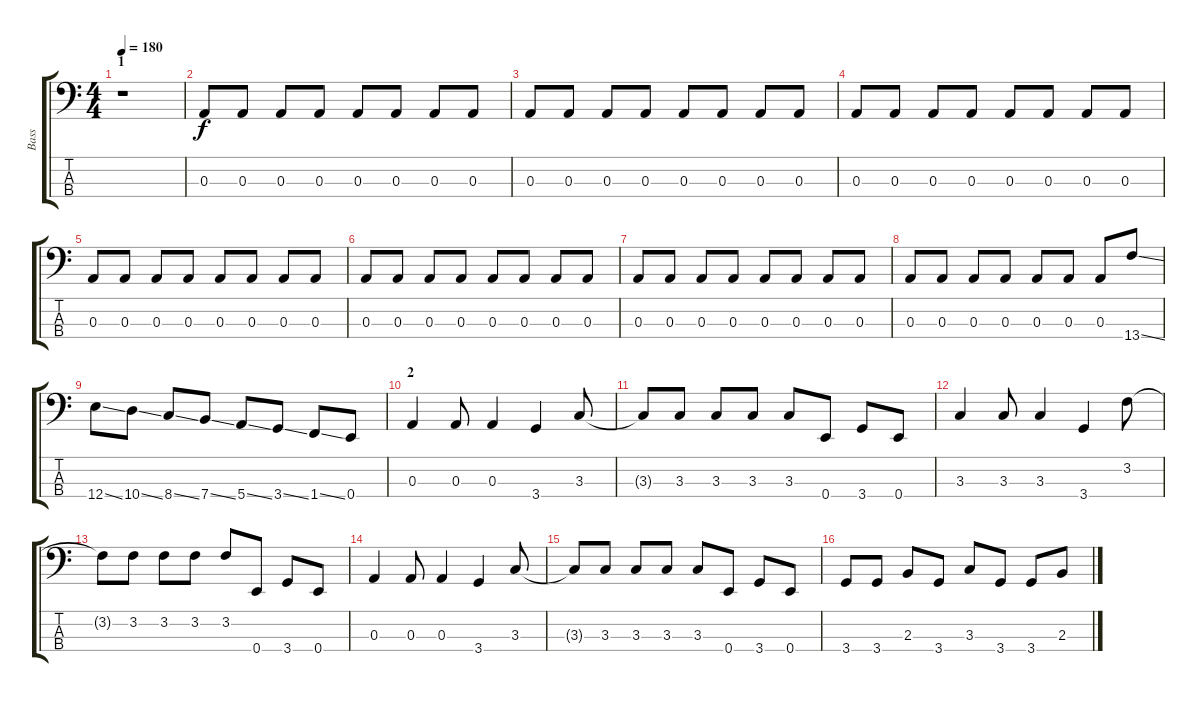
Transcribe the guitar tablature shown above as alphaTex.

\track ("Bass" "Bass") {instrument electricbassfinger}
\staff {score tabs}
\tuning (G2 D2 A1 E1) {hide}
\ts (4 4)
\section ("" "1")
\tempo 180
\clef f4
\ks c
r.1{dy f instrument electricbassfinger} |
0.3.8 0.3.8 0.3.8 0.3.8 0.3.8 0.3.8 0.3.8 0.3.8 |
0.3.8 0.3.8 0.3.8 0.3.8 0.3.8 0.3.8 0.3.8 0.3.8 |
0.3.8 0.3.8 0.3.8 0.3.8 0.3.8 0.3.8 0.3.8 0.3.8 |
0.3.8 0.3.8 0.3.8 0.3.8 0.3.8 0.3.8 0.3.8 0.3.8 |
0.3.8 0.3.8 0.3.8 0.3.8 0.3.8 0.3.8 0.3.8 0.3.8 |
0.3.8 0.3.8 0.3.8 0.3.8 0.3.8 0.3.8 0.3.8 0.3.8 |
0.3.8 0.3.8 0.3.8 0.3.8 0.3.8 0.3.8 0.3.8 13.4{ss}.8 |
12.4{ss}.8 10.4{ss}.8 8.4{ss}.8 7.4{ss}.8 5.4{ss}.8 3.4{ss}.8 1.4{ss}.8 0.4.8 |
\section ("" "2")
0.3.4 0.3.8 0.3.4 3.4.4 3.3.8 |
3.3{t}.8 3.3.8 3.3.8 3.3.8 3.3.8 0.4.8 3.4.8 0.4.8 |
3.3.4 3.3.8 3.3.4 3.4.4 3.2.8 |
3.2{t}.8 3.2.8 3.2.8 3.2.8 3.2.8 0.4.8 3.4.8 0.4.8 |
0.3.4 0.3.8 0.3.4 3.4.4 3.3.8 |
3.3{t}.8 3.3.8 3.3.8 3.3.8 3.3.8 0.4.8 3.4.8 0.4.8 |
3.4.8 3.4.8 2.3.8 3.4.8 3.3.8 3.4.8 3.4.8 2.3.8
